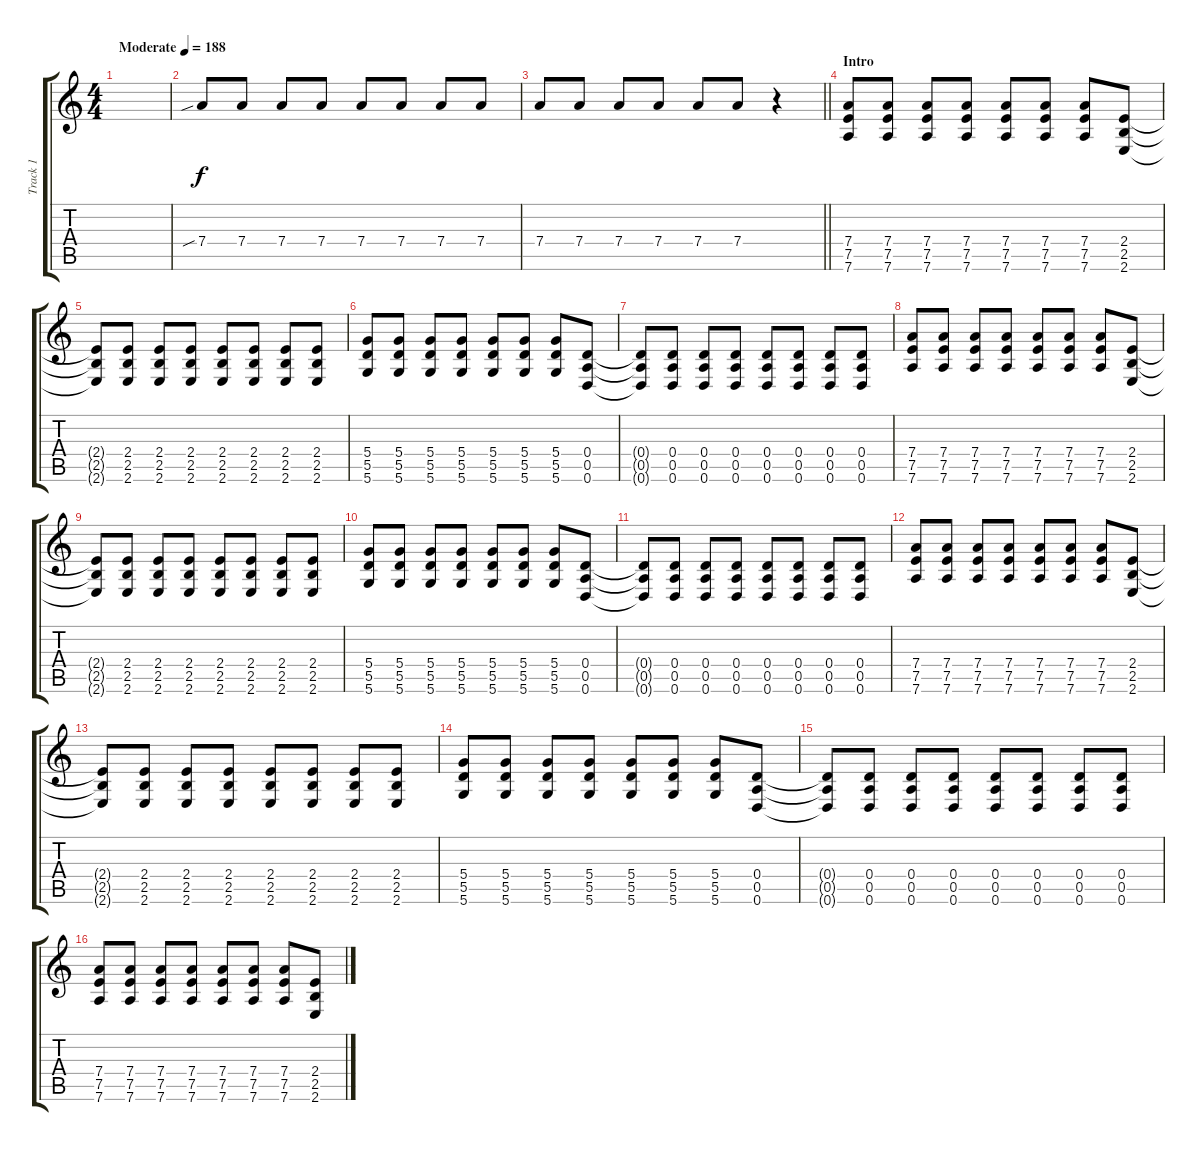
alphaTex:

\track ("Track 1" "Track 1") {instrument overdrivenguitar}
\staff {score tabs}
\tuning (E4 B3 G3 D3 A2 D2) {hide}
\ts (4 4)
\tempo (188 "Moderate")
\clef g2
\ks c
|
7.4{sib}.8 7.4.8 7.4.8 7.4.8 7.4.8 7.4.8 7.4.8 7.4.8 |
\barLineRight lightlight
7.4.8 7.4.8 7.4.8 7.4.8 7.4.8 7.4.8 r.4 |
\section ("" "Intro")
(7.4 7.5 7.6).8 (7.4 7.5 7.6).8 (7.4 7.5 7.6).8 (7.4 7.5 7.6).8 (7.4 7.5 7.6).8 (7.4 7.5 7.6).8 (7.4 7.5 7.6).8 (2.4 2.5 2.6).8 |
(2.4{t} 2.5{t} 2.6{t}).8 (2.4 2.5 2.6).8 (2.4 2.5 2.6).8 (2.4 2.5 2.6).8 (2.4 2.5 2.6).8 (2.4 2.5 2.6).8 (2.4 2.5 2.6).8 (2.4 2.5 2.6).8 |
(5.4 5.5 5.6).8 (5.4 5.5 5.6).8 (5.4 5.5 5.6).8 (5.4 5.5 5.6).8 (5.4 5.5 5.6).8 (5.4 5.5 5.6).8 (5.4 5.5 5.6).8 (0.4 0.5 0.6).8 |
(0.4{t} 0.5{t} 0.6{t}).8 (0.4 0.5 0.6).8 (0.4 0.5 0.6).8 (0.4 0.5 0.6).8 (0.4 0.5 0.6).8 (0.4 0.5 0.6).8 (0.4 0.5 0.6).8 (0.4 0.5 0.6).8 |
(7.4 7.5 7.6).8 (7.4 7.5 7.6).8 (7.4 7.5 7.6).8 (7.4 7.5 7.6).8 (7.4 7.5 7.6).8 (7.4 7.5 7.6).8 (7.4 7.5 7.6).8 (2.4 2.5 2.6).8 |
(2.4{t} 2.5{t} 2.6{t}).8 (2.4 2.5 2.6).8 (2.4 2.5 2.6).8 (2.4 2.5 2.6).8 (2.4 2.5 2.6).8 (2.4 2.5 2.6).8 (2.4 2.5 2.6).8 (2.4 2.5 2.6).8 |
(5.4 5.5 5.6).8 (5.4 5.5 5.6).8 (5.4 5.5 5.6).8 (5.4 5.5 5.6).8 (5.4 5.5 5.6).8 (5.4 5.5 5.6).8 (5.4 5.5 5.6).8 (0.4 0.5 0.6).8 |
(0.4{t} 0.5{t} 0.6{t}).8 (0.4 0.5 0.6).8 (0.4 0.5 0.6).8 (0.4 0.5 0.6).8 (0.4 0.5 0.6).8 (0.4 0.5 0.6).8 (0.4 0.5 0.6).8 (0.4 0.5 0.6).8 |
(7.4 7.5 7.6).8 (7.4 7.5 7.6).8 (7.4 7.5 7.6).8 (7.4 7.5 7.6).8 (7.4 7.5 7.6).8 (7.4 7.5 7.6).8 (7.4 7.5 7.6).8 (2.4 2.5 2.6).8 |
(2.4{t} 2.5{t} 2.6{t}).8 (2.4 2.5 2.6).8 (2.4 2.5 2.6).8 (2.4 2.5 2.6).8 (2.4 2.5 2.6).8 (2.4 2.5 2.6).8 (2.4 2.5 2.6).8 (2.4 2.5 2.6).8 |
(5.4 5.5 5.6).8 (5.4 5.5 5.6).8 (5.4 5.5 5.6).8 (5.4 5.5 5.6).8 (5.4 5.5 5.6).8 (5.4 5.5 5.6).8 (5.4 5.5 5.6).8 (0.4 0.5 0.6).8 |
(0.4{t} 0.5{t} 0.6{t}).8 (0.4 0.5 0.6).8 (0.4 0.5 0.6).8 (0.4 0.5 0.6).8 (0.4 0.5 0.6).8 (0.4 0.5 0.6).8 (0.4 0.5 0.6).8 (0.4 0.5 0.6).8 |
(7.4 7.5 7.6).8 (7.4 7.5 7.6).8 (7.4 7.5 7.6).8 (7.4 7.5 7.6).8 (7.4 7.5 7.6).8 (7.4 7.5 7.6).8 (7.4 7.5 7.6).8 (2.4 2.5 2.6).8
